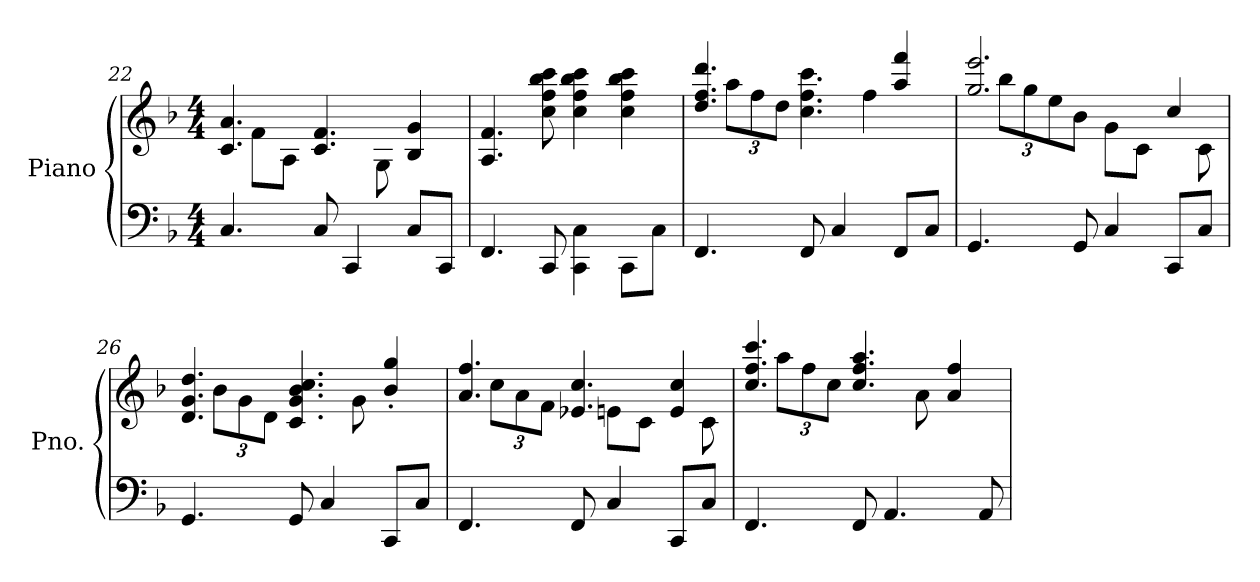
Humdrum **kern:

**kern	**kern
*part1	*part1
*staff2	*staff1
*I"Piano	*
*I'Pno.	*
*clefF4	*clefG2
*k[b-]	*k[b-]
*M4/4	*M4/4
=22	=22
*	*^
4.C/	4.c/ 4.a/	8ryy
.	.	8f\L
.	.	8A\J
8C/	4.c/ 4.f/	4ryy
4CC/	.	.
.	.	8G\
8C/L	4B-/ 4g/	4ryy
8CC/J	.	.
*	*v	*v
!!LO:PB:g=z
=23	=23
4.FF/	4.A/ 4.f/
8CC/	8cc\ 8ff\ 8bb-\ 8ccc\
4CC\ 4C\	4cc\ 4ff\ 4bb-\ 4ccc\
8CC\L	4cc\ 4ff\ 4bb-\ 4ccc\
8C\J	.
=24	=24
*	*^
4.FF/	4.dd/ 4.ff/ 4.ddd/	8ryy
*	*	*Xbrackettup
.	.	12aa\L
.	.	12ff\
.	.	12dd\J
8FF/	4.cc\ 4.ff\ 4.ccc\	4ryy
4C/	.	.
.	.	4ff\
8FF/L	4aa/ 4fff/	.
8C/J	.	8ryy
=25	=25	=25
4.GG/	2.gg/ 2.eee/	8ryy
.	.	12bb-\L
.	.	12gg\
.	.	12ee\
8GG/	.	8b-\J
4C/	.	8g\L
.	.	8c\J
8CC/L	4cc/	8ryy
8C/J	.	8c\
=26	=26	=26
4.GG/	4.d/ 4.g/ 4.dd/	8ryy
.	.	12b-\L
.	.	12g\
.	.	12d\J
8GG/	4.c/ 4.g/ 4.b-/ 4.cc/	4ryy
4C/	.	.
.	.	8g\
8CC/L	4b-/' 4gg/'	4ryy
8C/J	.	.
!!LO:LB:g=z	!!
=27	=27	=27
4.FF/	4.a/ 4.ff/	8ryy
.	.	12cc\L
.	.	12a\
.	.	12f\J
8FF/	4.e-X/ 4.cc/	8ryy
4C/	.	8en\L
.	.	8c\J
8CC/L	4e/ 4cc/	8ryy
8C/J	.	8c\
=28	=28	=28
4.FF/	4.cc/ 4.ff/ 4.ccc/	8ryy
.	.	12aa\L
.	.	12ff\
.	.	12cc\J
8FF/	4.cc/ 4.ff/ 4.aa/	4ryy
4.AA/	.	.
.	.	8a\
.	4a/ 4ff/	4ryy
8AA/	.	.
*	*v	*v
=	=
*-	*-
